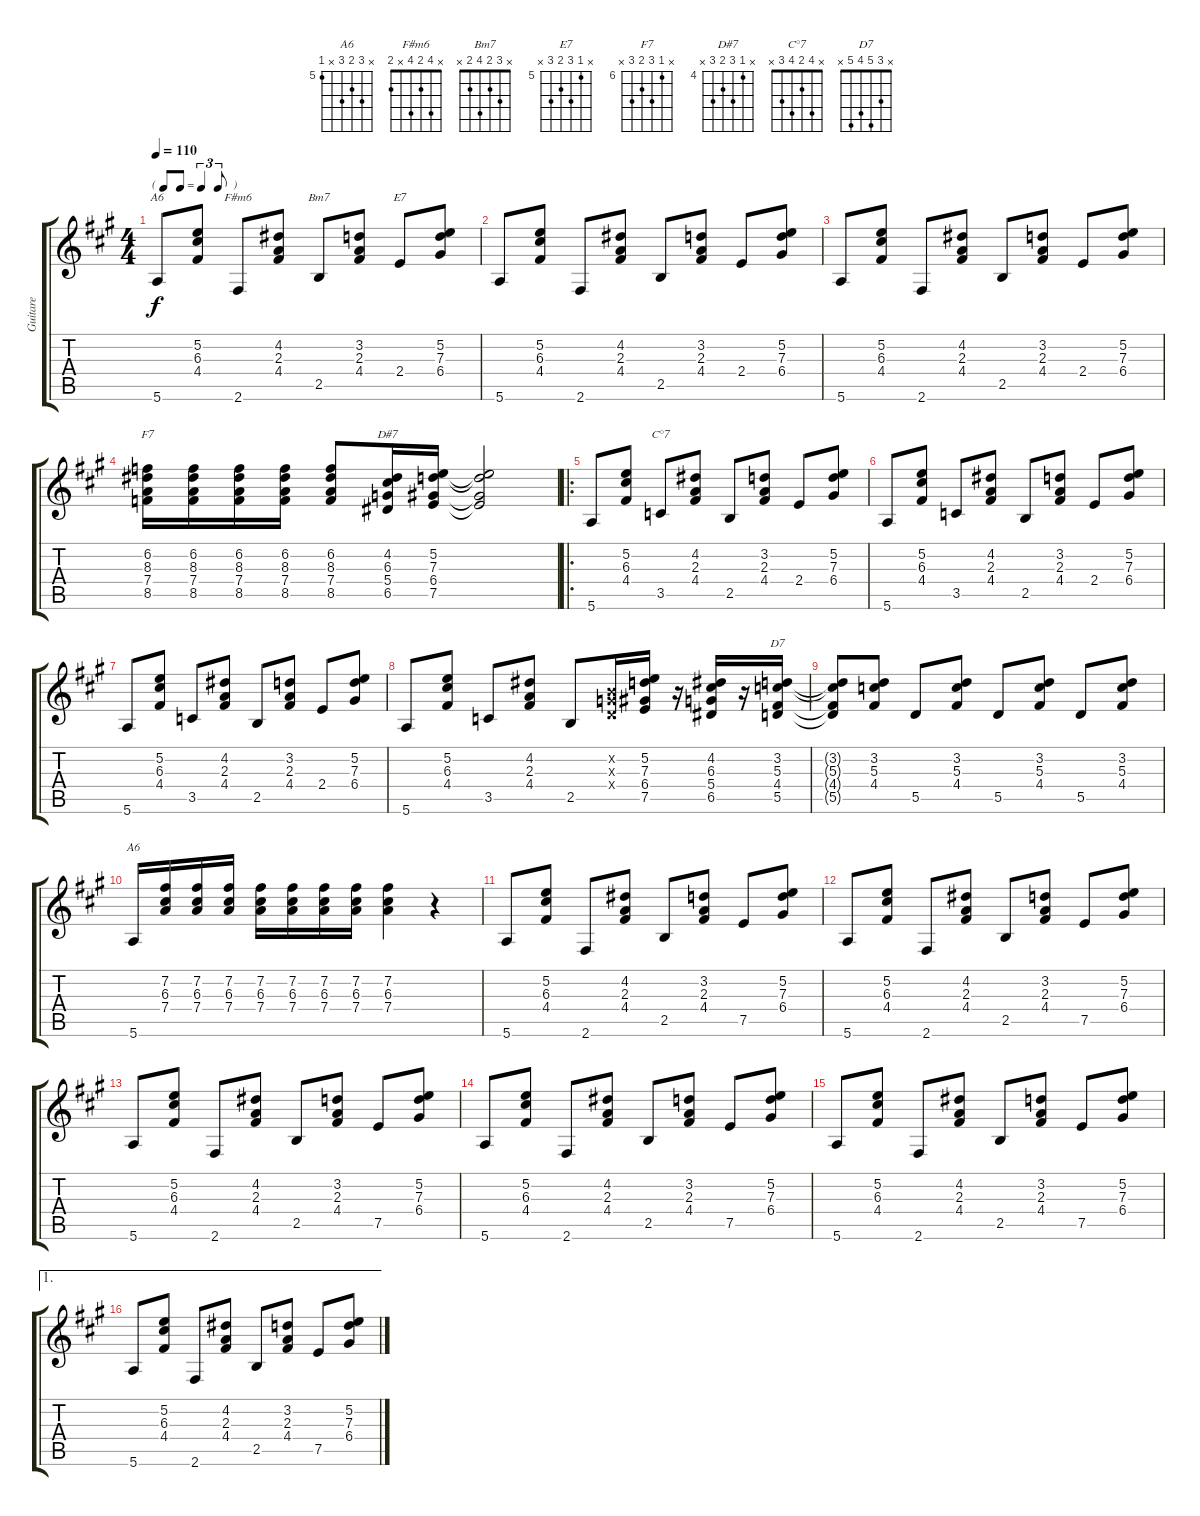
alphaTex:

\track ("Guitare" "Guitare") {instrument acousticguitarnylon}
\staff {score tabs}
\tuning (E4 B3 G3 D3 A2 E2) {hide}
\chord ("A6" x 5 6 4 x 5) {firstfret 4}
\chord ("F#m6" x 4 2 4 x 2)
\chord ("Bm7" x 3 2 4 2 x)
\chord ("E7" x 5 7 6 7 x) {firstfret 5}
\chord ("F7" x 6 8 7 8 x) {firstfret 6}
\chord ("D#7" x 4 6 5 6 x) {firstfret 4}
\chord ("C°7" x 4 2 4 3 x)
\chord ("D7" x 3 5 4 5 x)
\chord ("A6" x 7 6 7 x 5) {firstfret 5}
\ts (4 4)
\tf triplet8th
\tempo 110
\clef g2
\ks a
5.6.8{ch "A6" dy f instrument acousticguitarnylon} (5.2 6.3 4.4).8 2.6.8{ch "F#m6"} (4.2 2.3 4.4).8 2.5.8{ch "Bm7"} (3.2 2.3 4.4).8 2.4.8{ch "E7"} (5.2 7.3 6.4).8 |
5.6.8 (5.2 6.3 4.4).8 2.6.8 (4.2 2.3 4.4).8 2.5.8 (3.2 2.3 4.4).8 2.4.8 (5.2 7.3 6.4).8 |
5.6.8 (5.2 6.3 4.4).8 2.6.8 (4.2 2.3 4.4).8 2.5.8 (3.2 2.3 4.4).8 2.4.8 (5.2 7.3 6.4).8 |
(6.2 8.3 7.4 8.5).16{ch "F7"} (6.2 8.3 7.4 8.5).16 (6.2 8.3 7.4 8.5).16 (6.2 8.3 7.4 8.5).16 (6.2 8.3 7.4 8.5).8 (4.2 6.3 5.4 6.5).16{ch "D#7"} (5.2 7.3 6.4 7.5).16 (5.2{t} 7.3{t} 6.4{t} 7.5{t}).2 |
\ro
5.6.8 (5.2 6.3 4.4).8 3.5.8{ch "C°7"} (4.2 2.3 4.4).8 2.5.8 (3.2 2.3 4.4).8 2.4.8 (5.2 7.3 6.4).8 |
5.6.8 (5.2 6.3 4.4).8 3.5.8 (4.2 2.3 4.4).8 2.5.8 (3.2 2.3 4.4).8 2.4.8 (5.2 7.3 6.4).8 |
5.6.8 (5.2 6.3 4.4).8 3.5.8 (4.2 2.3 4.4).8 2.5.8 (3.2 2.3 4.4).8 2.4.8 (5.2 7.3 6.4).8 |
5.6.8 (5.2 6.3 4.4).8 3.5.8 (4.2 2.3 4.4).8 2.5.8 (0.2{x} 0.3{x} 0.4{x}).16 (5.2 7.3 6.4 7.5).16 r.16 (4.2 6.3 5.4 6.5).16 r.16 (3.2 5.3 4.4 5.5).16{ch "D7"} |
(3.2{t} 5.3{t} 4.4{t} 5.5{t}).8 (3.2 5.3 4.4).8 5.5.8 (3.2 5.3 4.4).8 5.5.8 (3.2 5.3 4.4).8 5.5.8 (3.2 5.3 4.4).8 |
5.6.16{ch "A6"} (7.2 6.3 7.4).16 (7.2 6.3 7.4).16 (7.2 6.3 7.4).16 (7.2 6.3 7.4).16 (7.2 6.3 7.4).16 (7.2 6.3 7.4).16 (7.2 6.3 7.4).16 (7.2 6.3 7.4).4 r.4 |
5.6.8 (5.2 6.3 4.4).8 2.6.8 (4.2 2.3 4.4).8 2.5.8 (3.2 2.3 4.4).8 7.5.8 (5.2 7.3 6.4).8 |
5.6.8 (5.2 6.3 4.4).8 2.6.8 (4.2 2.3 4.4).8 2.5.8 (3.2 2.3 4.4).8 7.5.8 (5.2 7.3 6.4).8 |
5.6.8 (5.2 6.3 4.4).8 2.6.8 (4.2 2.3 4.4).8 2.5.8 (3.2 2.3 4.4).8 7.5.8 (5.2 7.3 6.4).8 |
5.6.8 (5.2 6.3 4.4).8 2.6.8 (4.2 2.3 4.4).8 2.5.8 (3.2 2.3 4.4).8 7.5.8 (5.2 7.3 6.4).8 |
5.6.8 (5.2 6.3 4.4).8 2.6.8 (4.2 2.3 4.4).8 2.5.8 (3.2 2.3 4.4).8 7.5.8 (5.2 7.3 6.4).8 |
\ae 1
5.6.8 (5.2 6.3 4.4).8 2.6.8 (4.2 2.3 4.4).8 2.5.8 (3.2 2.3 4.4).8 7.5.8 (5.2 7.3 6.4).8
